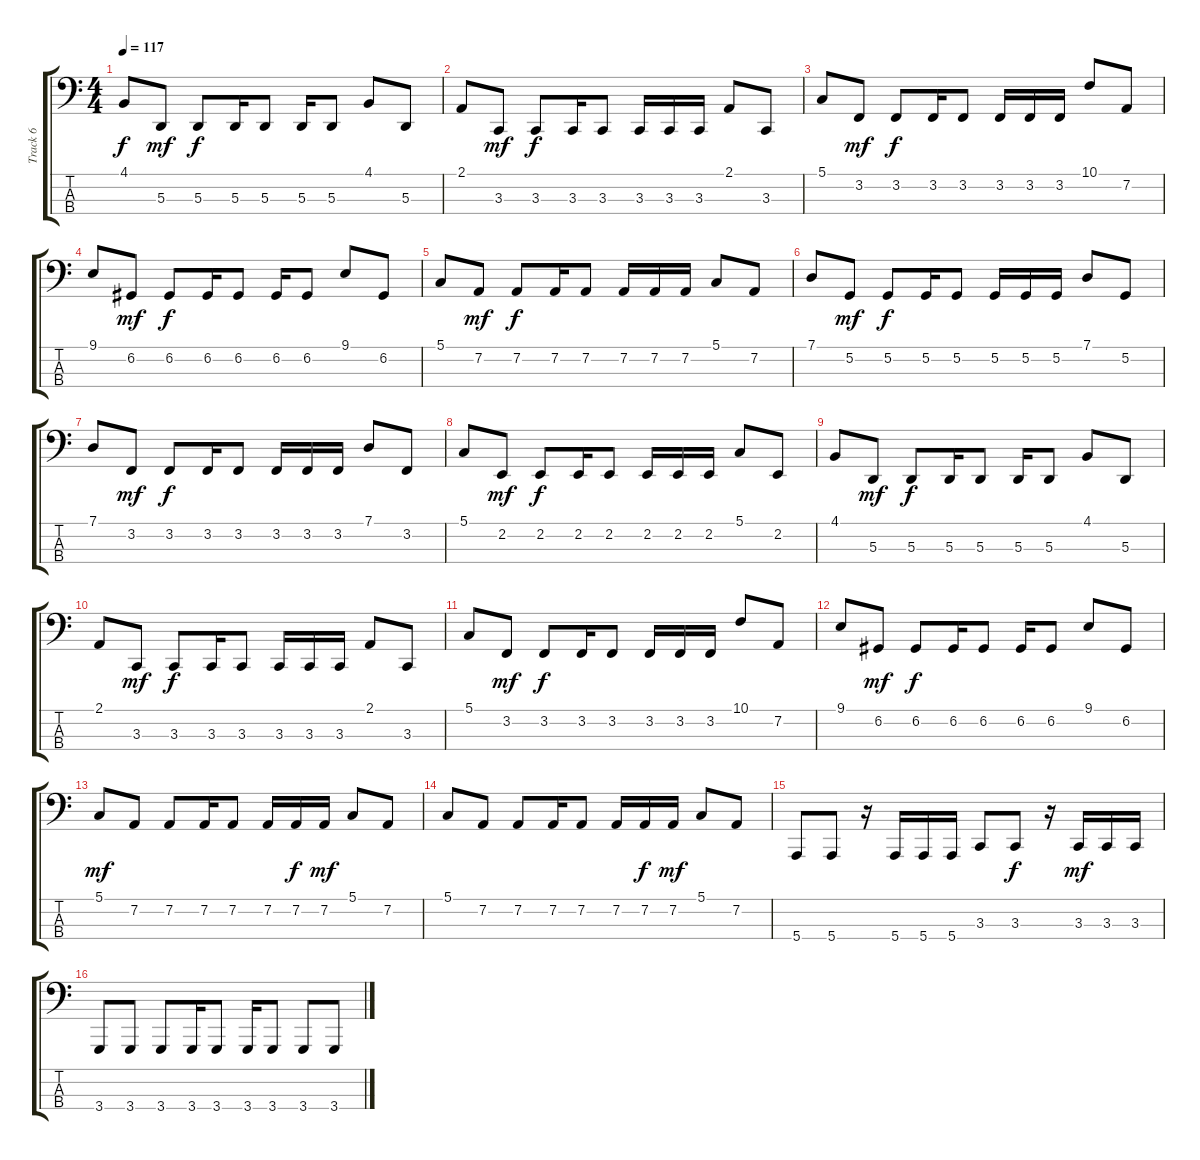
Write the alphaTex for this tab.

\track ("Track 6" "Track 6") {instrument lead5charang}
\staff {score tabs}
\tuning (G2 D2 A1 E1) {hide}
\ts (4 4)
\tempo 117
\clef f4
\ks c
4.1.8{dy f} 5.3.8{dy mf} 5.3.8{dy f} 5.3.16 5.3.8 5.3.16 5.3.8 4.1.8 5.3.8 |
2.1.8 3.3.8{dy mf} 3.3.8{dy f} 3.3.16 3.3.8 3.3.16 3.3.16 3.3.16 2.1.8 3.3.8 |
5.1.8 3.2.8{dy mf} 3.2.8{dy f} 3.2.16 3.2.8 3.2.16 3.2.16 3.2.16 10.1.8 7.2.8 |
9.1.8 6.2.8{dy mf} 6.2.8{dy f} 6.2.16 6.2.8 6.2.16 6.2.8 9.1.8 6.2.8 |
5.1.8 7.2.8{dy mf} 7.2.8{dy f} 7.2.16 7.2.8 7.2.16 7.2.16 7.2.16 5.1.8 7.2.8 |
7.1.8 5.2.8{dy mf} 5.2.8{dy f} 5.2.16 5.2.8 5.2.16 5.2.16 5.2.16 7.1.8 5.2.8 |
7.1.8 3.2.8{dy mf} 3.2.8{dy f} 3.2.16 3.2.8 3.2.16 3.2.16 3.2.16 7.1.8 3.2.8 |
5.1.8 2.2.8{dy mf} 2.2.8{dy f} 2.2.16 2.2.8 2.2.16 2.2.16 2.2.16 5.1.8 2.2.8 |
4.1.8 5.3.8{dy mf} 5.3.8{dy f} 5.3.16 5.3.8 5.3.16 5.3.8 4.1.8 5.3.8 |
2.1.8 3.3.8{dy mf} 3.3.8{dy f} 3.3.16 3.3.8 3.3.16 3.3.16 3.3.16 2.1.8 3.3.8 |
5.1.8 3.2.8{dy mf} 3.2.8{dy f} 3.2.16 3.2.8 3.2.16 3.2.16 3.2.16 10.1.8 7.2.8 |
9.1.8 6.2.8{dy mf} 6.2.8{dy f} 6.2.16 6.2.8 6.2.16 6.2.8 9.1.8 6.2.8 |
5.1.8{dy mf} 7.2.8 7.2.8 7.2.16 7.2.8 7.2.16 7.2.16{dy f} 7.2.16{dy mf} 5.1.8 7.2.8 |
5.1.8 7.2.8 7.2.8 7.2.16 7.2.8 7.2.16 7.2.16{dy f} 7.2.16{dy mf} 5.1.8 7.2.8 |
5.4.8 5.4.8 r.16 5.4.16 5.4.16 5.4.16 3.3.8 3.3.8{dy f} r.16 3.3.16{dy mf} 3.3.16 3.3.16 |
3.4.8 3.4.8 3.4.8 3.4.16 3.4.8 3.4.16 3.4.8 3.4.8 3.4.8
